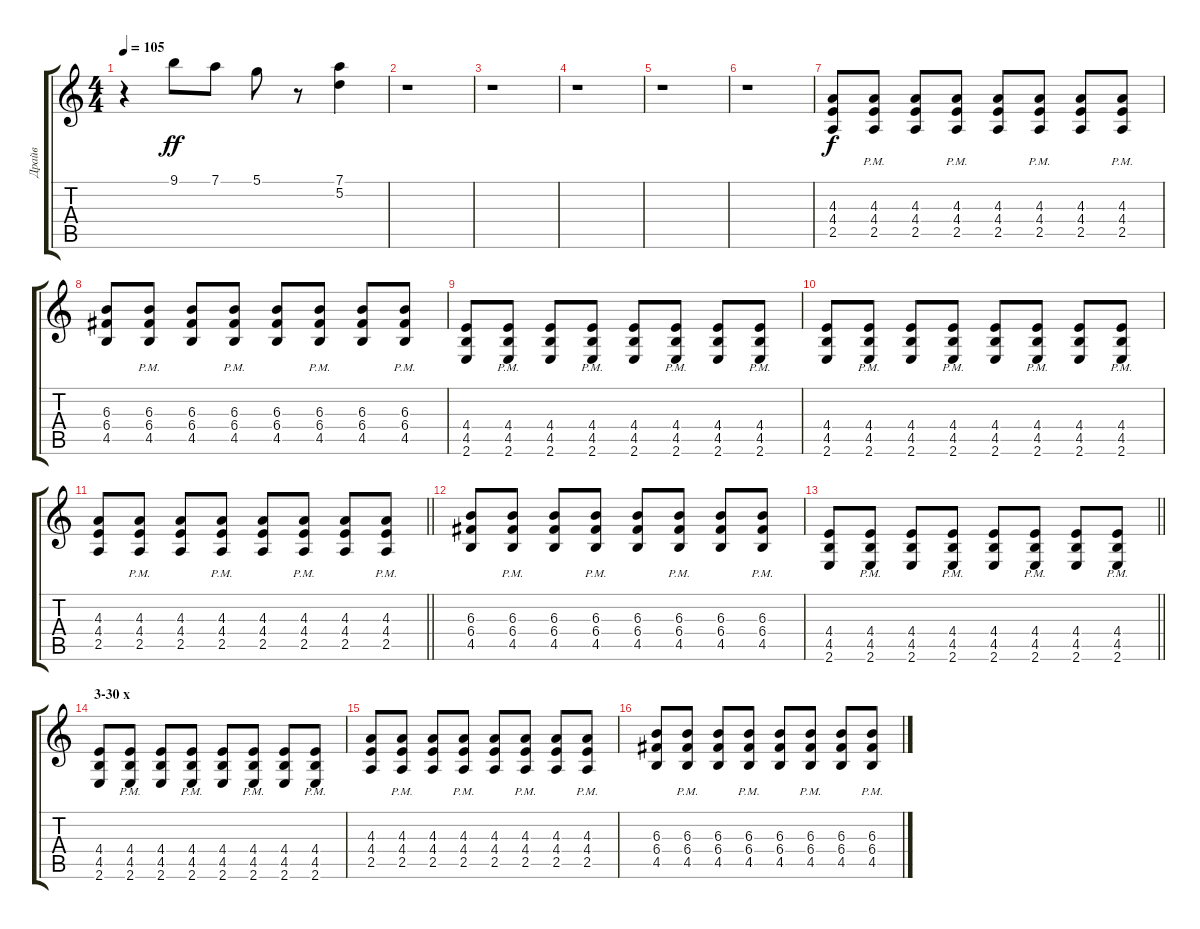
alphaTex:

\track ("Драйв" "Драйв") {instrument overdrivenguitar}
\staff {score tabs}
\tuning (D4 A3 F3 C3 G2 D2) {hide}
\ts (4 4)
\tempo 105
\clef g2
\ks c
r.4{dy ff} 9.1.8 7.1.8 5.1.8 r.8 (7.1 5.2).4 |
r.1{volume 12 balance 8} |
r.1 |
r.1 |
r.1 |
r.1 |
(4.3 4.4 2.5).8{dy f} (4.3{pm} 4.4{pm} 2.5{pm}).8 (4.3 4.4 2.5).8 (4.3{pm} 4.4{pm} 2.5{pm}).8 (4.3 4.4 2.5).8 (4.3{pm} 4.4{pm} 2.5{pm}).8 (4.3 4.4 2.5).8 (4.3{pm} 4.4{pm} 2.5{pm}).8 |
(6.3 6.4 4.5).8 (6.3{pm} 6.4{pm} 4.5{pm}).8 (6.3 6.4 4.5).8 (6.3{pm} 6.4{pm} 4.5{pm}).8 (6.3 6.4 4.5).8 (6.3{pm} 6.4{pm} 4.5{pm}).8 (6.3 6.4 4.5).8 (6.3{pm} 6.4{pm} 4.5{pm}).8 |
(4.4 4.5 2.6).8 (4.4{pm} 4.5{pm} 2.6{pm}).8 (4.4 4.5 2.6).8 (4.4{pm} 4.5{pm} 2.6{pm}).8 (4.4 4.5 2.6).8 (4.4{pm} 4.5{pm} 2.6{pm}).8 (4.4 4.5 2.6).8 (4.4{pm} 4.5{pm} 2.6{pm}).8 |
(4.4 4.5 2.6).8 (4.4{pm} 4.5{pm} 2.6{pm}).8 (4.4 4.5 2.6).8 (4.4{pm} 4.5{pm} 2.6{pm}).8 (4.4 4.5 2.6).8 (4.4{pm} 4.5{pm} 2.6{pm}).8 (4.4 4.5 2.6).8 (4.4{pm} 4.5{pm} 2.6{pm}).8 |
\barLineRight lightlight
(4.3 4.4 2.5).8 (4.3{pm} 4.4{pm} 2.5{pm}).8 (4.3 4.4 2.5).8 (4.3{pm} 4.4{pm} 2.5{pm}).8 (4.3 4.4 2.5).8 (4.3{pm} 4.4{pm} 2.5{pm}).8 (4.3 4.4 2.5).8 (4.3{pm} 4.4{pm} 2.5{pm}).8 |
(6.3 6.4 4.5).8 (6.3{pm} 6.4{pm} 4.5{pm}).8 (6.3 6.4 4.5).8 (6.3{pm} 6.4{pm} 4.5{pm}).8 (6.3 6.4 4.5).8 (6.3{pm} 6.4{pm} 4.5{pm}).8 (6.3 6.4 4.5).8 (6.3{pm} 6.4{pm} 4.5{pm}).8 |
\barLineRight lightlight
(4.4 4.5 2.6).8 (4.4{pm} 4.5{pm} 2.6{pm}).8 (4.4 4.5 2.6).8 (4.4{pm} 4.5{pm} 2.6{pm}).8 (4.4 4.5 2.6).8 (4.4{pm} 4.5{pm} 2.6{pm}).8 (4.4 4.5 2.6).8 (4.4{pm} 4.5{pm} 2.6{pm}).8 |
\section ("" "3-30 x")
(4.4 4.5 2.6).8 (4.4{pm} 4.5{pm} 2.6{pm}).8 (4.4 4.5 2.6).8 (4.4{pm} 4.5{pm} 2.6{pm}).8 (4.4 4.5 2.6).8 (4.4{pm} 4.5{pm} 2.6{pm}).8 (4.4 4.5 2.6).8 (4.4{pm} 4.5{pm} 2.6{pm}).8 |
(4.3 4.4 2.5).8 (4.3{pm} 4.4{pm} 2.5{pm}).8 (4.3 4.4 2.5).8 (4.3{pm} 4.4{pm} 2.5{pm}).8 (4.3 4.4 2.5).8 (4.3{pm} 4.4{pm} 2.5{pm}).8 (4.3 4.4 2.5).8 (4.3{pm} 4.4{pm} 2.5{pm}).8 |
(6.3 6.4 4.5).8 (6.3{pm} 6.4{pm} 4.5{pm}).8 (6.3 6.4 4.5).8 (6.3{pm} 6.4{pm} 4.5{pm}).8 (6.3 6.4 4.5).8 (6.3{pm} 6.4{pm} 4.5{pm}).8 (6.3 6.4 4.5).8 (6.3{pm} 6.4{pm} 4.5{pm}).8
